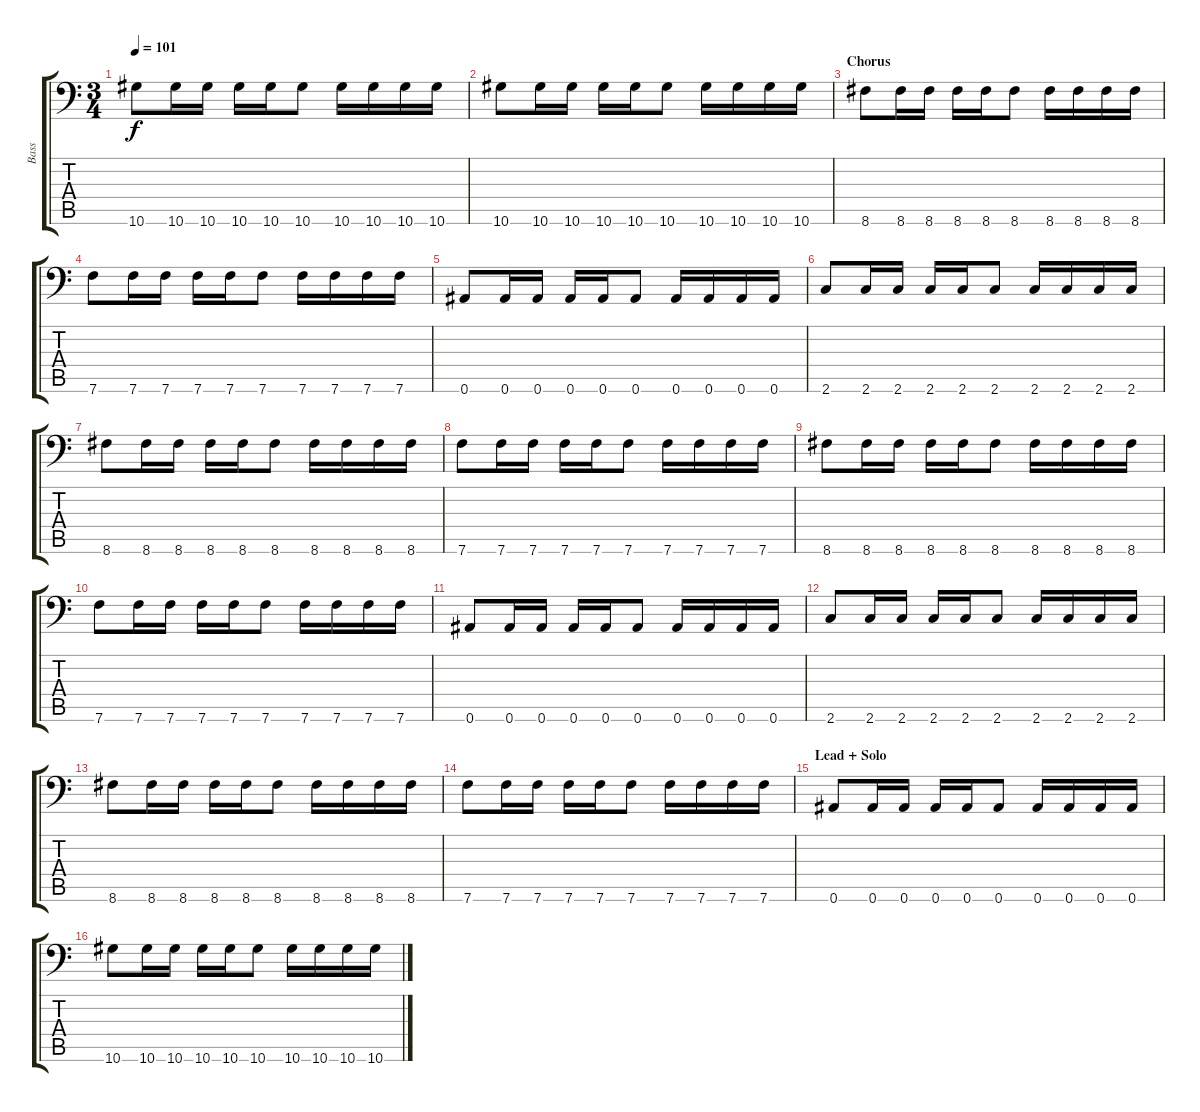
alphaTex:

\track ("Bass" "Bass") {instrument electricbassfinger}
\staff {score tabs}
\tuning (C4 G3 Eb3 Bb2 F2 Bb1) {hide}
\ts (3 4)
\tempo 101
\clef f4
\ks c
10.6.8{dy f} 10.6.16 10.6.16 10.6.16 10.6.16 10.6.8 10.6.16 10.6.16 10.6.16 10.6.16 |
10.6.8 10.6.16 10.6.16 10.6.16 10.6.16 10.6.8 10.6.16 10.6.16 10.6.16 10.6.16 |
\section ("" "Chorus")
8.6.8 8.6.16 8.6.16 8.6.16 8.6.16 8.6.8 8.6.16 8.6.16 8.6.16 8.6.16 |
7.6.8 7.6.16 7.6.16 7.6.16 7.6.16 7.6.8 7.6.16 7.6.16 7.6.16 7.6.16 |
0.6.8 0.6.16 0.6.16 0.6.16 0.6.16 0.6.8 0.6.16 0.6.16 0.6.16 0.6.16 |
2.6.8 2.6.16 2.6.16 2.6.16 2.6.16 2.6.8 2.6.16 2.6.16 2.6.16 2.6.16 |
8.6.8 8.6.16 8.6.16 8.6.16 8.6.16 8.6.8 8.6.16 8.6.16 8.6.16 8.6.16 |
7.6.8 7.6.16 7.6.16 7.6.16 7.6.16 7.6.8 7.6.16 7.6.16 7.6.16 7.6.16 |
8.6.8 8.6.16 8.6.16 8.6.16 8.6.16 8.6.8 8.6.16 8.6.16 8.6.16 8.6.16 |
7.6.8 7.6.16 7.6.16 7.6.16 7.6.16 7.6.8 7.6.16 7.6.16 7.6.16 7.6.16 |
0.6.8 0.6.16 0.6.16 0.6.16 0.6.16 0.6.8 0.6.16 0.6.16 0.6.16 0.6.16 |
2.6.8 2.6.16 2.6.16 2.6.16 2.6.16 2.6.8 2.6.16 2.6.16 2.6.16 2.6.16 |
8.6.8 8.6.16 8.6.16 8.6.16 8.6.16 8.6.8 8.6.16 8.6.16 8.6.16 8.6.16 |
7.6.8 7.6.16 7.6.16 7.6.16 7.6.16 7.6.8 7.6.16 7.6.16 7.6.16 7.6.16 |
\section ("" "Lead + Solo")
0.6.8 0.6.16 0.6.16 0.6.16 0.6.16 0.6.8 0.6.16 0.6.16 0.6.16 0.6.16 |
10.6.8 10.6.16 10.6.16 10.6.16 10.6.16 10.6.8 10.6.16 10.6.16 10.6.16 10.6.16
